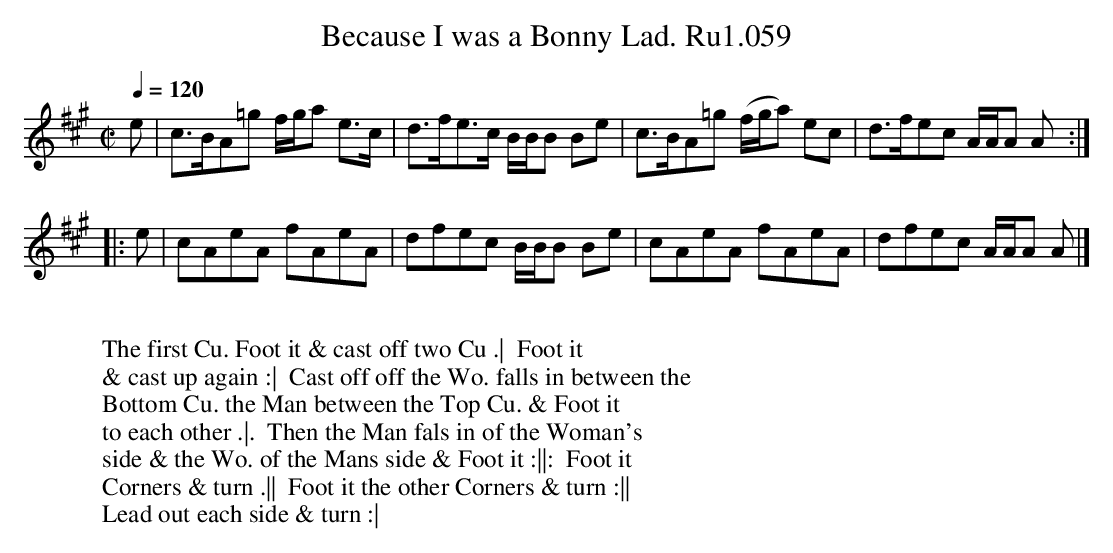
X:1
T:Because I was a Bonny Lad. Ru1.059
L:1/8
M:C|
Q:1/4=120
K:A
e|c>BA=g f/g/a e>c|d>fe>c B/B/B Be|c>BA=g (f/g/a) ec|d>fec A/A/A A:|
|:e|cAeA fAeA|dfec B/B/B Be|cAeA fAeA|dfec A/A/A A |]
W:
W: The first Cu. Foot it & cast off two Cu .|  Foot it
W: & cast up again :|  Cast off off the Wo. falls in between the
W: Bottom Cu. the Man between the Top Cu. & Foot it
W: to each other .|.  Then the Man fals in of the Woman's
W: side & the Wo. of the Mans side & Foot it :||:  Foot it
W: Corners & turn .||  Foot it the other Corners & turn :||
W: Lead out each side & turn :|
